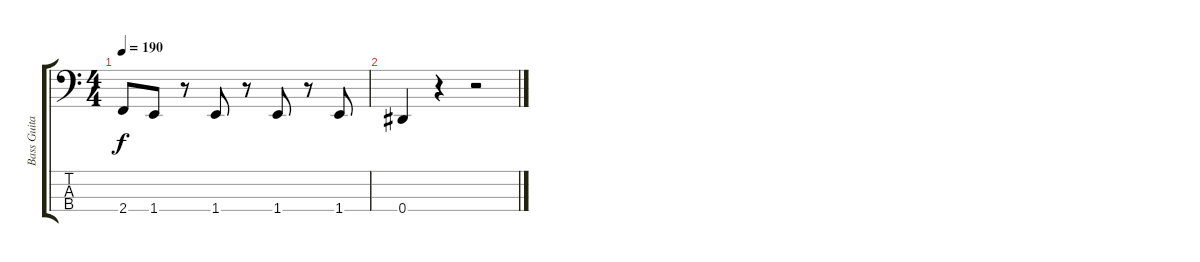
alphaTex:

\track ("Bass Guitar" "Bass Guita") {instrument electricbassfinger}
\staff {score tabs}
\tuning (Gb2 Db2 Ab1 Eb1) {hide}
\ts (4 4)
\tempo 190
\clef f4
\ks c
2.4.8{dy f} 1.4.8 r.8 1.4.8 r.8 1.4.8 r.8 1.4.8 |
0.4.4 r.4 r.2
